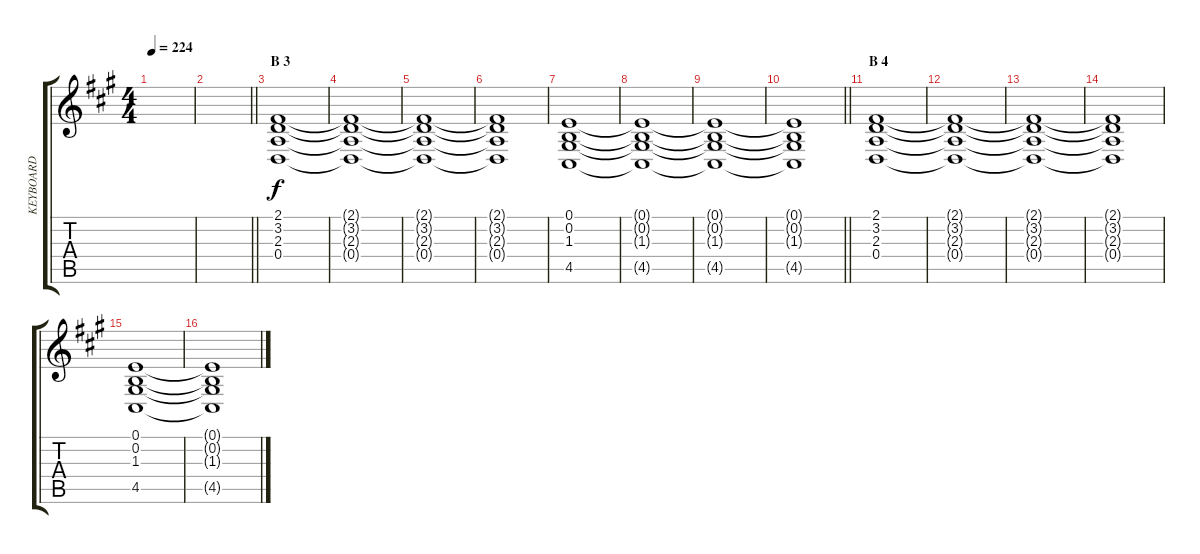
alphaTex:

\track ("KEYBOARD" "KEYBOARD") {instrument stringensemble1}
\staff {score tabs}
\tuning (E4 B3 G3 D3 A2 E2) {hide}
\ts (4 4)
\tempo 224
\clef g2
\ks a
|
\barLineRight lightlight
|
\section ("" "B 3")
(2.1 3.2 2.3 0.4).1 |
(2.1{t} 3.2{t} 2.3{t} 0.4{t}).1 |
(2.1{t} 3.2{t} 2.3{t} 0.4{t}).1 |
(2.1{t} 3.2{t} 2.3{t} 0.4{t}).1 |
(0.1 0.2 1.3 4.5).1 |
(0.1{t} 0.2{t} 1.3{t} 4.5{t}).1 |
(0.1{t} 0.2{t} 1.3{t} 4.5{t}).1 |
\barLineRight lightlight
(0.1{t} 0.2{t} 1.3{t} 4.5{t}).1 |
\section ("" "B 4")
(2.1 3.2 2.3 0.4).1 |
(2.1{t} 3.2{t} 2.3{t} 0.4{t}).1 |
(2.1{t} 3.2{t} 2.3{t} 0.4{t}).1 |
(2.1{t} 3.2{t} 2.3{t} 0.4{t}).1 |
(0.1 0.2 1.3 4.5).1 |
(0.1{t} 0.2{t} 1.3{t} 4.5{t}).1
